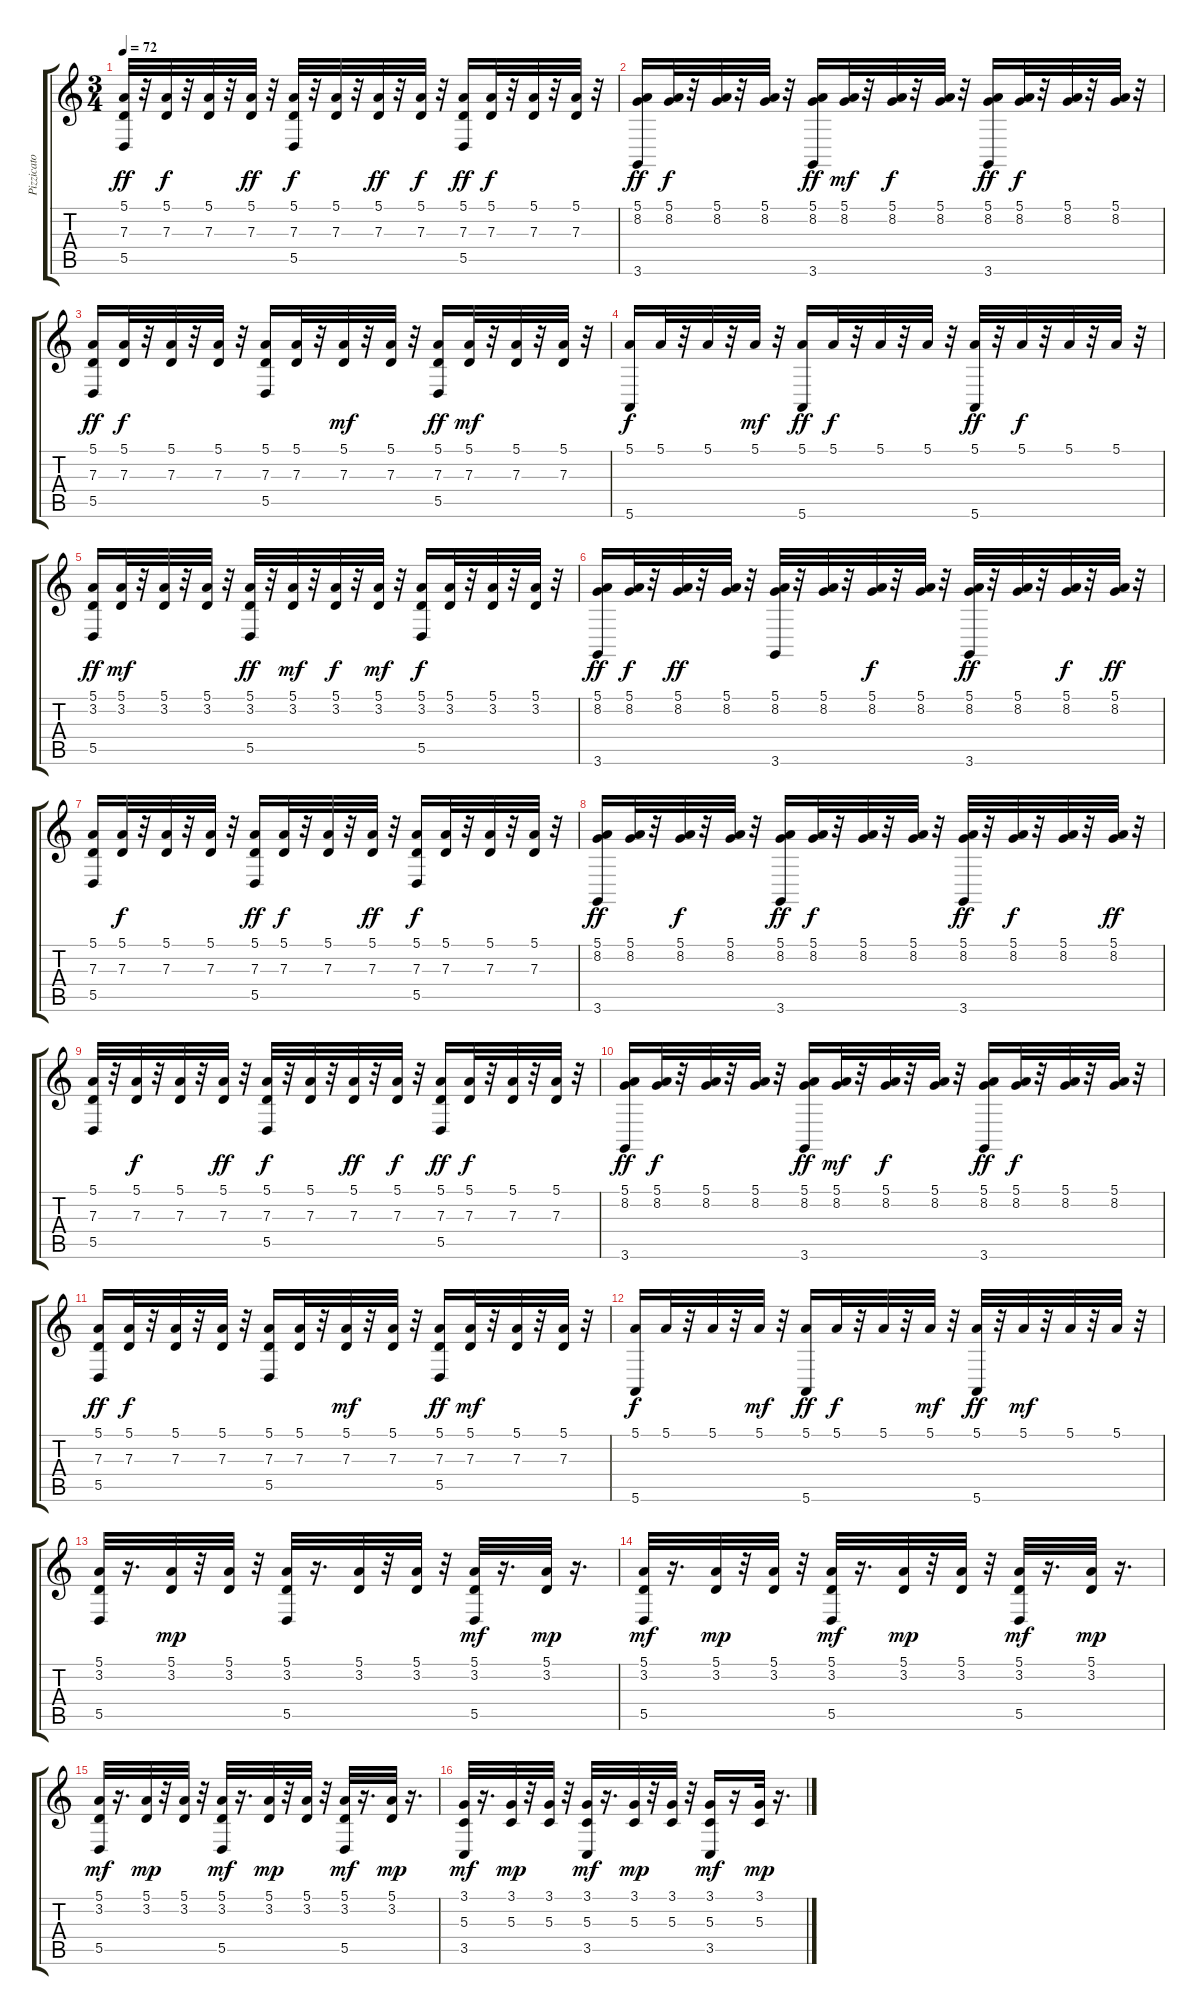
\track ("Pizzicato" "Pizzicato") {instrument pizzicatostrings}
\staff {score tabs}
\tuning (E4 B3 G3 D3 A2 E2) {hide}
\ts (3 4)
\tempo 72
\clef g2
\ks c
(5.1 7.3 5.5).32{dy ff} r.32 (5.1 7.3).32{dy f} r.32 (5.1 7.3).32 r.32 (5.1 7.3).32{dy ff} r.32 (5.1 7.3 5.5).32{dy f} r.32 (5.1 7.3).32 r.32 (5.1 7.3).32{dy ff} r.32 (5.1 7.3).32{dy f} r.32 (5.1 7.3 5.5).16{dy ff} (5.1 7.3).32{dy f} r.32 (5.1 7.3).32 r.32 (5.1 7.3).32 r.32 |
(5.1 8.2 3.6).16{dy ff} (5.1 8.2).32{dy f} r.32 (5.1 8.2).32 r.32 (5.1 8.2).32 r.32 (5.1 8.2 3.6).16{dy ff} (5.1 8.2).32{dy mf} r.32 (5.1 8.2).32{dy f} r.32 (5.1 8.2).32 r.32 (5.1 8.2 3.6).16{dy ff} (5.1 8.2).32{dy f} r.32 (5.1 8.2).32 r.32 (5.1 8.2).32 r.32 |
(5.1 7.3 5.5).16{dy ff} (5.1 7.3).32{dy f} r.32 (5.1 7.3).32 r.32 (5.1 7.3).32 r.32 (5.1 7.3 5.5).16 (5.1 7.3).32 r.32 (5.1 7.3).32{dy mf} r.32 (5.1 7.3).32 r.32 (5.1 7.3 5.5).16{dy ff} (5.1 7.3).32{dy mf} r.32 (5.1 7.3).32 r.32 (5.1 7.3).32 r.32 |
(5.1 5.6).16{dy f} 5.1.32 r.32 5.1.32 r.32 5.1.32{dy mf} r.32 (5.1 5.6).16{dy ff} 5.1.32{dy f} r.32 5.1.32 r.32 5.1.32 r.32 (5.1 5.6).32{dy ff} r.32 5.1.32{dy f} r.32 5.1.32 r.32 5.1.32 r.32 |
(5.1 3.2 5.5).16{dy ff} (5.1 3.2).32{dy mf} r.32 (5.1 3.2).32 r.32 (5.1 3.2).32 r.32 (5.1 3.2 5.5).32{dy ff} r.32 (5.1 3.2).32{dy mf} r.32 (5.1 3.2).32{dy f} r.32 (5.1 3.2).32{dy mf} r.32 (5.1 3.2 5.5).16{dy f} (5.1 3.2).32 r.32 (5.1 3.2).32 r.32 (5.1 3.2).32 r.32 |
(5.1 8.2 3.6).16{dy ff} (5.1 8.2).32{dy f} r.32 (5.1 8.2).32{dy ff} r.32 (5.1 8.2).32 r.32 (5.1 8.2 3.6).32 r.32 (5.1 8.2).32 r.32 (5.1 8.2).32{dy f} r.32 (5.1 8.2).32 r.32 (5.1 8.2 3.6).32{dy ff} r.32 (5.1 8.2).32 r.32 (5.1 8.2).32{dy f} r.32 (5.1 8.2).32{dy ff} r.32 |
(5.1 7.3 5.5).16 (5.1 7.3).32{dy f} r.32 (5.1 7.3).32 r.32 (5.1 7.3).32 r.32 (5.1 7.3 5.5).16{dy ff} (5.1 7.3).32{dy f} r.32 (5.1 7.3).32 r.32 (5.1 7.3).32{dy ff} r.32 (5.1 7.3 5.5).16{dy f} (5.1 7.3).32 r.32 (5.1 7.3).32 r.32 (5.1 7.3).32 r.32 |
(5.1 8.2 3.6).16{dy ff} (5.1 8.2).32 r.32 (5.1 8.2).32{dy f} r.32 (5.1 8.2).32 r.32 (5.1 8.2 3.6).16{dy ff} (5.1 8.2).32{dy f} r.32 (5.1 8.2).32 r.32 (5.1 8.2).32 r.32 (5.1 8.2 3.6).32{dy ff} r.32 (5.1 8.2).32{dy f} r.32 (5.1 8.2).32 r.32 (5.1 8.2).32{dy ff} r.32 |
(5.1 7.3 5.5).32 r.32 (5.1 7.3).32{dy f} r.32 (5.1 7.3).32 r.32 (5.1 7.3).32{dy ff} r.32 (5.1 7.3 5.5).32{dy f} r.32 (5.1 7.3).32 r.32 (5.1 7.3).32{dy ff} r.32 (5.1 7.3).32{dy f} r.32 (5.1 7.3 5.5).16{dy ff} (5.1 7.3).32{dy f} r.32 (5.1 7.3).32 r.32 (5.1 7.3).32 r.32 |
(5.1 8.2 3.6).16{dy ff} (5.1 8.2).32{dy f} r.32 (5.1 8.2).32 r.32 (5.1 8.2).32 r.32 (5.1 8.2 3.6).16{dy ff} (5.1 8.2).32{dy mf} r.32 (5.1 8.2).32{dy f} r.32 (5.1 8.2).32 r.32 (5.1 8.2 3.6).16{dy ff} (5.1 8.2).32{dy f} r.32 (5.1 8.2).32 r.32 (5.1 8.2).32 r.32 |
(5.1 7.3 5.5).16{dy ff} (5.1 7.3).32{dy f} r.32 (5.1 7.3).32 r.32 (5.1 7.3).32 r.32 (5.1 7.3 5.5).16 (5.1 7.3).32 r.32 (5.1 7.3).32{dy mf} r.32 (5.1 7.3).32 r.32 (5.1 7.3 5.5).16{dy ff} (5.1 7.3).32{dy mf} r.32 (5.1 7.3).32 r.32 (5.1 7.3).32 r.32 |
(5.1 5.6).16{dy f} 5.1.32 r.32 5.1.32 r.32 5.1.32{dy mf} r.32 (5.1 5.6).16{dy ff} 5.1.32{dy f} r.32 5.1.32 r.32 5.1.32{dy mf} r.32 (5.1 5.6).32{dy ff} r.32 5.1.32{dy mf} r.32 5.1.32 r.32 5.1.32 r.32 |
(5.1 3.2 5.5).32{volume 14} r.16{d} (5.1 3.2).32{dy mp} r.32 (5.1 3.2).32 r.32 (5.1 3.2 5.5).32 r.16{d} (5.1 3.2).32 r.32 (5.1 3.2).32 r.32 (5.1 3.2 5.5).32{dy mf} r.16{d} (5.1 3.2).32{dy mp} r.16{d} |
(5.1 3.2 5.5).32{dy mf} r.16{d} (5.1 3.2).32{dy mp} r.32 (5.1 3.2).32 r.32 (5.1 3.2 5.5).32{dy mf} r.16{d} (5.1 3.2).32{dy mp} r.32 (5.1 3.2).32 r.32 (5.1 3.2 5.5).32{dy mf} r.16{d} (5.1 3.2).32{dy mp} r.16{d} |
(5.1 3.2 5.5).32{dy mf} r.16{d} (5.1 3.2).32{dy mp} r.32 (5.1 3.2).32 r.32 (5.1 3.2 5.5).32{dy mf} r.16{d} (5.1 3.2).32{dy mp} r.32 (5.1 3.2).32 r.32 (5.1 3.2 5.5).32{dy mf} r.16{d} (5.1 3.2).32{dy mp} r.16{d} |
(3.1 5.3 3.5).32{dy mf} r.16{d} (3.1 5.3).32{dy mp} r.32 (3.1 5.3).32 r.32 (3.1 5.3 3.5).32{dy mf} r.16{d} (3.1 5.3).32{dy mp} r.32 (3.1 5.3).32 r.32 (3.1 5.3 3.5).16{dy mf} r.16 (3.1 5.3).32{dy mp} r.16{d}
